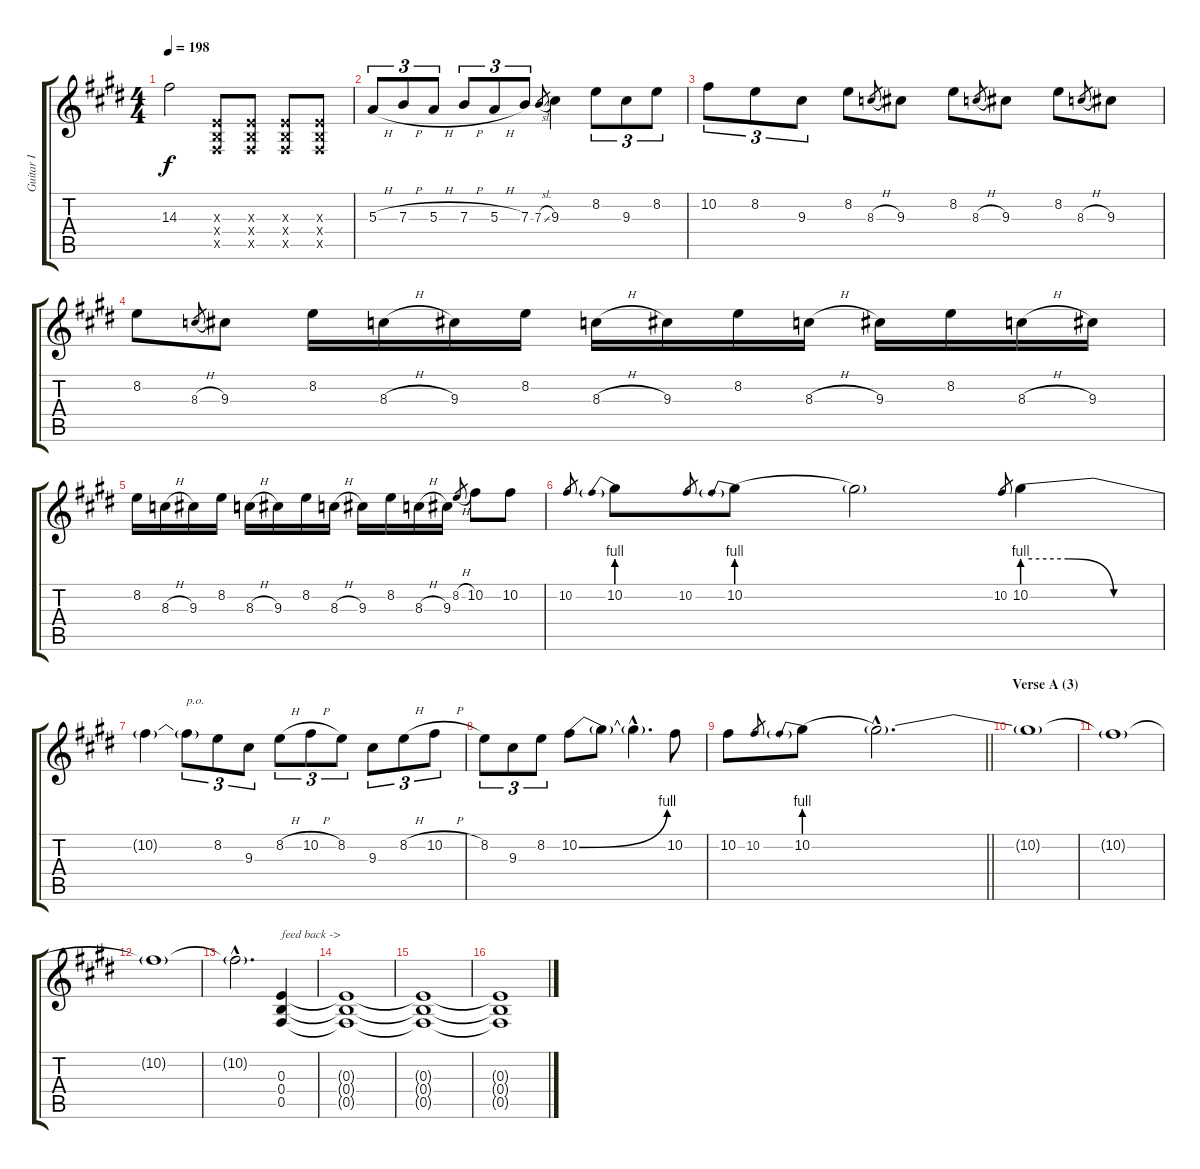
\track ("Guitar I" "Guitar I") {instrument distortionguitar}
\staff {score tabs}
\tuning (Db4 Ab3 E3 B2 Gb2 Db2) {hide}
\ts (4 4)
\tempo 198
\clef g2
\ks c#minor
14.3{t}.2{dy f} (0.3{x} 0.4{x} 0.5{x}).8 (0.3{x} 0.4{x} 0.5{x}).8 (0.3{x} 0.4{x} 0.5{x}).8 (0.3{x} 0.4{x} 0.5{x}).8 |
5.3{h}.8{tu (3 2)} 7.3{h}.8{tu (3 2)} 5.3{h}.8{tu (3 2)} 7.3{h}.8{tu (3 2)} 5.3{h}.8{tu (3 2)} 7.3.8{tu (3 2)} 7.3{sl}.8{gr} 9.3.4 8.2.8{tu (3 2)} 9.3.8{tu (3 2)} 8.2.8{tu (3 2)} |
10.2.8{tu (3 2)} 8.2.8{tu (3 2)} 9.3.8{tu (3 2)} 8.2.8 8.3{h}.8{gr} 9.3.8 8.2.8 8.3{h}.8{gr} 9.3.8 8.2.8 8.3{h}.8{gr} 9.3.8 |
8.2.8 8.3{h}.8{gr} 9.3.8 8.2.16 8.3{h}.16 9.3.16 8.2.16 8.3{h}.16 9.3.16 8.2.16 8.3{h}.16 9.3.16 8.2.16 8.3{h}.16 9.3.16 |
8.2.16 8.3{h}.16 9.3.16 8.2.16 8.3{h}.16 9.3.16 8.2.16 8.3{h}.16 9.3.16 8.2.16 8.3{h}.16 9.3.16 8.2{h}.8{gr} 10.2.8 10.2.8 |
10.2.8{gr} 10.2{be (prebend 0 4 60 4)}.8 10.2.8{gr} 10.2{be (prebend 0 4 60 4)}.8 10.2{t}.2 10.2.8{gr} 10.2{be (custom 0 4 20 4 40 0 60 0)}.4 |
10.2{t}.4 10.2{t}.8{tu (3 2) txt "p.o."} 8.2.8{tu (3 2)} 9.3.8{tu (3 2)} 8.2{h}.8{tu (3 2)} 10.2{h}.8{tu (3 2)} 8.2.8{tu (3 2)} 9.3.8{tu (3 2)} 8.2{h}.8{tu (3 2)} 10.2{h}.8{tu (3 2)} |
8.2.8{tu (3 2)} 9.3.8{tu (3 2)} 8.2.8{tu (3 2)} 10.2{be (bend 0 0 60 4)}.8 10.2{t}.8 10.2{hac t}.4{d} 10.2.8 |
\barLineRight lightlight
10.2.8 10.2.8{gr} 10.2{be (prebend 0 4 60 4)}.8 10.2{hac t}.2{d} |
\section ("" "Verse A (3)")
10.2{t}.1 |
10.2{t}.1 |
10.2{t}.1 |
10.2{hac t}.2{d} (0.3 0.4 0.5).4{txt "feed back ->" volume 12 instrument guitarharmonics} |
(0.3{t} 0.4{t} 0.5{t}).1 |
(0.3{t} 0.4{t} 0.5{t}).1 |
(0.3{t} 0.4{t} 0.5{t}).1
